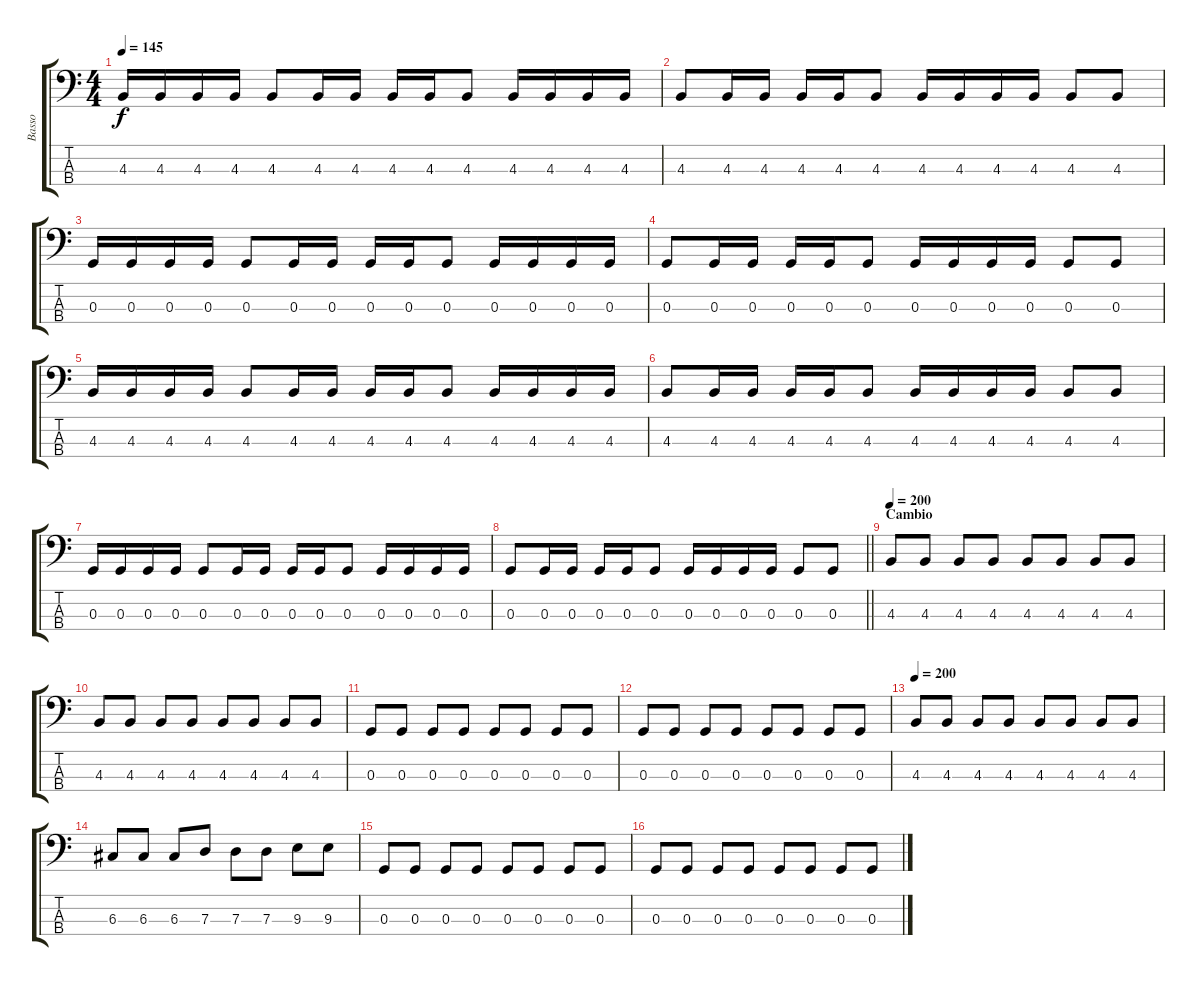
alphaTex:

\track ("Basso" "Basso") {instrument electricbassfinger}
\staff {score tabs}
\tuning (F2 C2 G1 D1) {hide}
\ts (4 4)
\tempo 145
\clef f4
\ks c
4.3.16{dy f} 4.3.16 4.3.16 4.3.16 4.3.8 4.3.16 4.3.16 4.3.16 4.3.16 4.3.8 4.3.16 4.3.16 4.3.16 4.3.16 |
4.3.8 4.3.16 4.3.16 4.3.16 4.3.16 4.3.8 4.3.16 4.3.16 4.3.16 4.3.16 4.3.8 4.3.8 |
0.3.16 0.3.16 0.3.16 0.3.16 0.3.8 0.3.16 0.3.16 0.3.16 0.3.16 0.3.8 0.3.16 0.3.16 0.3.16 0.3.16 |
0.3.8 0.3.16 0.3.16 0.3.16 0.3.16 0.3.8 0.3.16 0.3.16 0.3.16 0.3.16 0.3.8 0.3.8 |
4.3.16 4.3.16 4.3.16 4.3.16 4.3.8 4.3.16 4.3.16 4.3.16 4.3.16 4.3.8 4.3.16 4.3.16 4.3.16 4.3.16 |
4.3.8 4.3.16 4.3.16 4.3.16 4.3.16 4.3.8 4.3.16 4.3.16 4.3.16 4.3.16 4.3.8 4.3.8 |
0.3.16 0.3.16 0.3.16 0.3.16 0.3.8 0.3.16 0.3.16 0.3.16 0.3.16 0.3.8 0.3.16 0.3.16 0.3.16 0.3.16 |
\barLineRight lightlight
0.3.8 0.3.16 0.3.16 0.3.16 0.3.16 0.3.8 0.3.16 0.3.16 0.3.16 0.3.16 0.3.8 0.3.8 |
\section ("" "Cambio")
\tempo 200
4.3.8 4.3.8 4.3.8 4.3.8 4.3.8 4.3.8 4.3.8 4.3.8 |
4.3.8 4.3.8 4.3.8 4.3.8 4.3.8 4.3.8 4.3.8 4.3.8 |
0.3.8 0.3.8 0.3.8 0.3.8 0.3.8 0.3.8 0.3.8 0.3.8 |
0.3.8 0.3.8 0.3.8 0.3.8 0.3.8 0.3.8 0.3.8 0.3.8 |
\tempo 200
4.3.8 4.3.8 4.3.8 4.3.8 4.3.8 4.3.8 4.3.8 4.3.8 |
6.3.8 6.3.8 6.3.8 7.3.8 7.3.8 7.3.8 9.3.8 9.3.8 |
0.3.8 0.3.8 0.3.8 0.3.8 0.3.8 0.3.8 0.3.8 0.3.8 |
0.3.8 0.3.8 0.3.8 0.3.8 0.3.8 0.3.8 0.3.8 0.3.8
